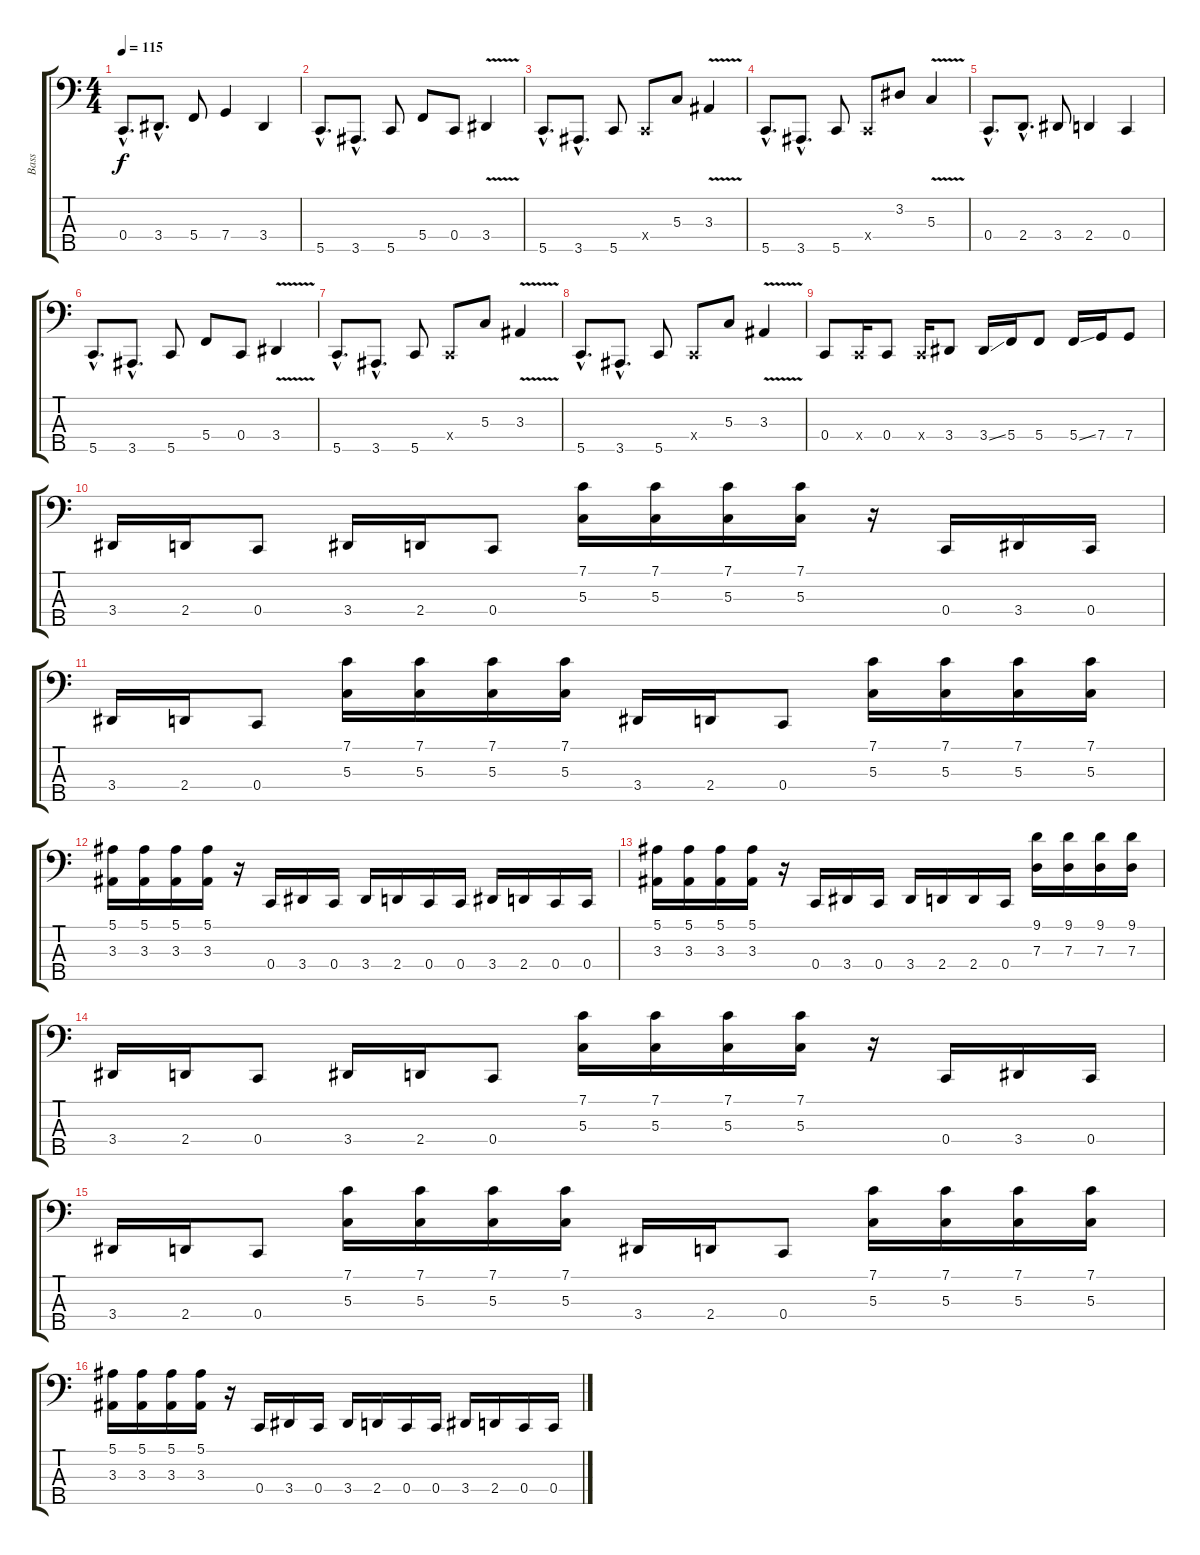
\track ("Bass" "Bass") {instrument electricbassfinger}
\staff {score tabs}
\tuning (F2 C2 G1 C1 G0) {hide}
\ts (4 4)
\tempo 115
\clef f4
\ks c
0.4{hac}.8{d dy f} 3.4{hac}.8{d} 5.4.8 7.4.4 3.4.4 |
5.5{hac}.8{d} 3.5{hac}.8{d} 5.5.8 5.4.8 0.4.8 3.4{v}.4 |
5.5{hac}.8{d} 3.5{hac}.8{d} 5.5.8 0.4{x}.8 5.3.8 3.3{v}.4 |
5.5{hac}.8{d} 3.5{hac}.8{d} 5.5.8 0.4{x}.8 3.2.8 5.3{v}.4 |
0.4{hac}.8{d} 2.4{hac}.8{d} 3.4.8 2.4.4 0.4.4 |
5.5{hac}.8{d} 3.5{hac}.8{d} 5.5.8 5.4.8 0.4.8 3.4{v}.4 |
5.5{hac}.8{d} 3.5{hac}.8{d} 5.5.8 0.4{x}.8 5.3.8 3.3{v}.4 |
5.5{hac}.8{d} 3.5{hac}.8{d} 5.5.8 0.4{x}.8 5.3.8 3.3{v}.4 |
0.4.8 0.4{x}.16 0.4.8 0.4{x}.16 3.4.8 3.4{ss}.16 5.4.16 5.4.8 5.4{ss}.16 7.4.16 7.4.8 |
3.4.16{instrument electricbassfinger} 2.4.16 0.4.8 3.4.16 2.4.16 0.4.8 (7.1 5.3).16{instrument slapbass1} (7.1 5.3).16 (7.1 5.3).16 (7.1 5.3).16 r.16{instrument electricbassfinger} 0.4.16 3.4.16 0.4.16 |
3.4.16 2.4.16 0.4.8 (7.1 5.3).16{instrument slapbass1} (7.1 5.3).16 (7.1 5.3).16 (7.1 5.3).16 3.4.16{instrument electricbassfinger} 2.4.16 0.4.8 (7.1 5.3).16{instrument slapbass1} (7.1 5.3).16 (7.1 5.3).16 (7.1 5.3).16 |
(5.1 3.3).16 (5.1 3.3).16 (5.1 3.3).16 (5.1 3.3).16 r.16{instrument electricbassfinger} 0.4.16 3.4.16 0.4.16 3.4.16 2.4.16 0.4.16 0.4.16 3.4.16 2.4.16 0.4.16 0.4.16 |
(5.1 3.3).16{instrument slapbass1} (5.1 3.3).16 (5.1 3.3).16 (5.1 3.3).16 r.16{instrument electricbassfinger} 0.4.16 3.4.16 0.4.16 3.4.16 2.4.16 2.4.16 0.4.16 (9.1 7.3).16{instrument slapbass1} (9.1 7.3).16 (9.1 7.3).16 (9.1 7.3).16 |
3.4.16{instrument electricbassfinger} 2.4.16 0.4.8 3.4.16 2.4.16 0.4.8 (7.1 5.3).16{instrument slapbass1} (7.1 5.3).16 (7.1 5.3).16 (7.1 5.3).16 r.16{instrument electricbassfinger} 0.4.16 3.4.16 0.4.16 |
3.4.16 2.4.16 0.4.8 (7.1 5.3).16{instrument slapbass1} (7.1 5.3).16 (7.1 5.3).16 (7.1 5.3).16 3.4.16{instrument electricbassfinger} 2.4.16 0.4.8 (7.1 5.3).16{instrument slapbass1} (7.1 5.3).16 (7.1 5.3).16 (7.1 5.3).16 |
(5.1 3.3).16 (5.1 3.3).16 (5.1 3.3).16 (5.1 3.3).16 r.16{instrument electricbassfinger} 0.4.16 3.4.16 0.4.16 3.4.16 2.4.16 0.4.16 0.4.16 3.4.16 2.4.16 0.4.16 0.4.16
